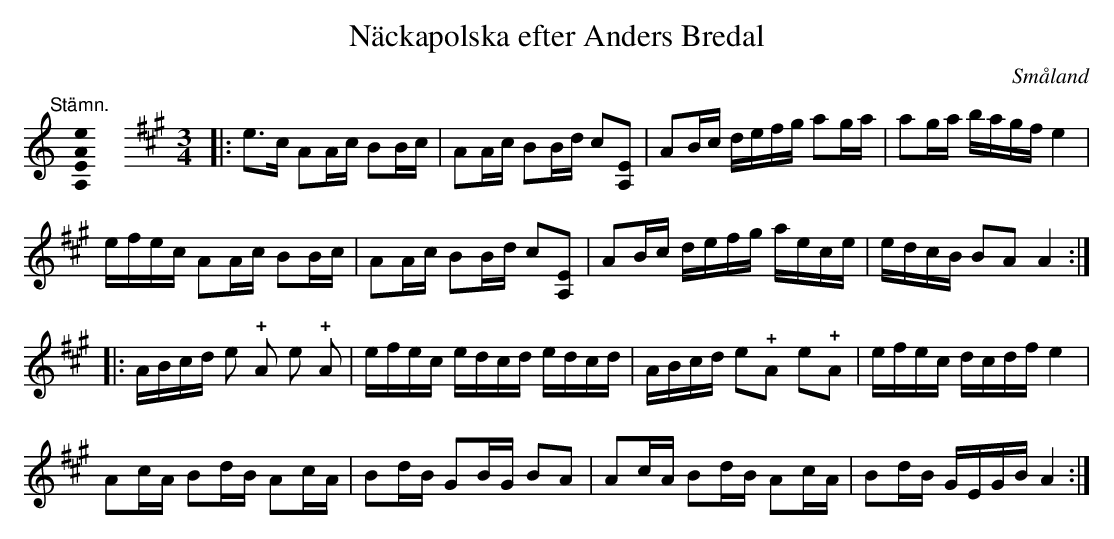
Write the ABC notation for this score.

X:1
T:Näckapolska efter Anders Bredal
O:Småland
M:none
K:F
[K:C]
"@-20,30 Stämn."[A,EAe]0 \
M:3/4
L:1/8
K:A
|: e>c AA/2c/2 BB/2c/2 | AA/2c/2 BB/2d/2 c[EA,] | AB/2c/2 d/2e/2f/2g/2 ag/2a/2 | ag/2a/2 b/2a/2g/2f/2 e2 |
 e/2f/2e/2c/2 AA/2c/2 BB/2c/2 | AA/2c/2 BB/2d/2 c[EA,] | AB/2c/2 d/2e/2f/2g/2 a/2e/2c/2e/2 | e/2d/2c/2B/2 BA A2 :|
|: A/2B/2c/2d/2 e !+!A e !+!A | e/2f/2e/2c/2 e/2d/2c/2d/2 e/2d/2c/2d/2 | A/2B/2c/2d/2 e!+!A e!+!A | e/2f/2e/2c/2 d/2c/2d/2f/2 e2 |
 Ac/2A/2 Bd/2B/2 Ac/2A/2 | Bd/2B/2 GB/2G/2 BA | Ac/2A/2 Bd/2B/2 Ac/2A/2 | Bd/2B/2 G/2E/2G/2B/2 A2 :|
